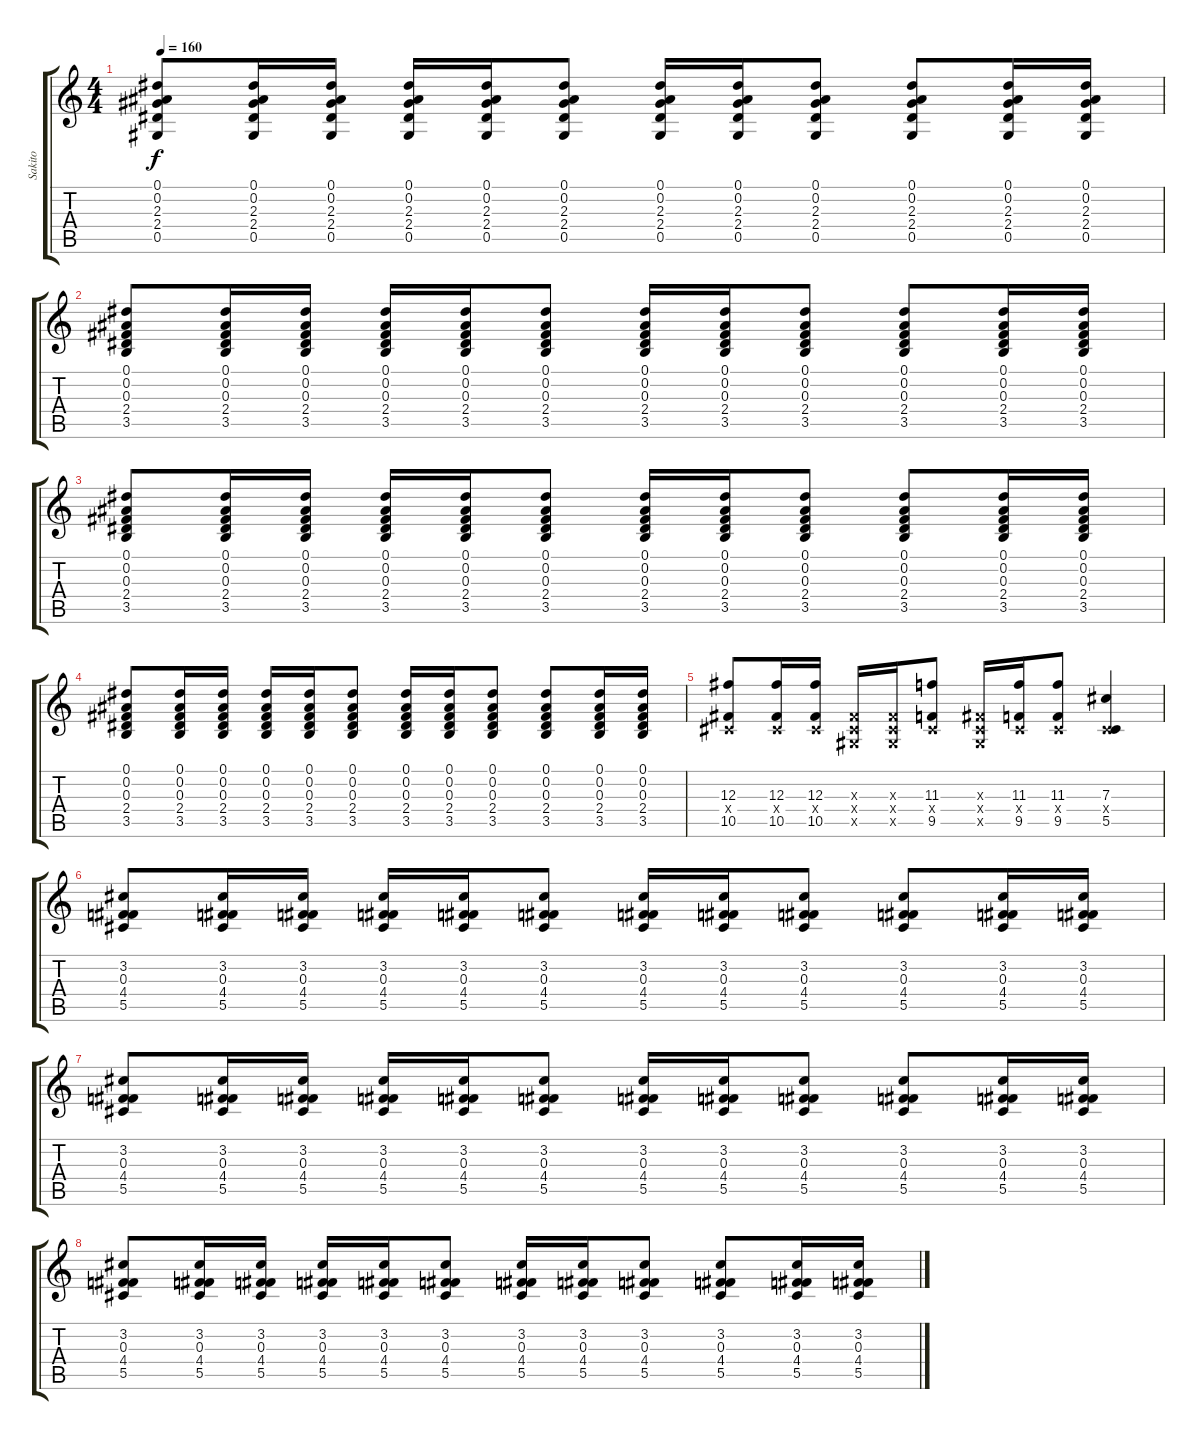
\track ("Sakito" "Sakito") {instrument overdrivenguitar}
\staff {score tabs}
\tuning (Eb4 Bb3 Gb3 Db3 Ab2 Eb2) {hide}
\ts (4 4)
\tempo 160
\clef g2
\ks c
(0.1 0.2 2.3 2.4 0.5).8{dy f} (0.1 0.2 2.3 2.4 0.5).16 (0.1 0.2 2.3 2.4 0.5).16 (0.1 0.2 2.3 2.4 0.5).16 (0.1 0.2 2.3 2.4 0.5).16 (0.1 0.2 2.3 2.4 0.5).8 (0.1 0.2 2.3 2.4 0.5).16 (0.1 0.2 2.3 2.4 0.5).16 (0.1 0.2 2.3 2.4 0.5).8 (0.1 0.2 2.3 2.4 0.5).8 (0.1 0.2 2.3 2.4 0.5).16 (0.1 0.2 2.3 2.4 0.5).16 |
(0.1 0.2 0.3 2.4 3.5).8 (0.1 0.2 0.3 2.4 3.5).16 (0.1 0.2 0.3 2.4 3.5).16 (0.1 0.2 0.3 2.4 3.5).16 (0.1 0.2 0.3 2.4 3.5).16 (0.1 0.2 0.3 2.4 3.5).8 (0.1 0.2 0.3 2.4 3.5).16 (0.1 0.2 0.3 2.4 3.5).16 (0.1 0.2 0.3 2.4 3.5).8 (0.1 0.2 0.3 2.4 3.5).8 (0.1 0.2 0.3 2.4 3.5).16 (0.1 0.2 0.3 2.4 3.5).16 |
(0.1 0.2 0.3 2.4 3.5).8 (0.1 0.2 0.3 2.4 3.5).16 (0.1 0.2 0.3 2.4 3.5).16 (0.1 0.2 0.3 2.4 3.5).16 (0.1 0.2 0.3 2.4 3.5).16 (0.1 0.2 0.3 2.4 3.5).8 (0.1 0.2 0.3 2.4 3.5).16 (0.1 0.2 0.3 2.4 3.5).16 (0.1 0.2 0.3 2.4 3.5).8 (0.1 0.2 0.3 2.4 3.5).8 (0.1 0.2 0.3 2.4 3.5).16 (0.1 0.2 0.3 2.4 3.5).16 |
(0.1 0.2 0.3 2.4 3.5).8 (0.1 0.2 0.3 2.4 3.5).16 (0.1 0.2 0.3 2.4 3.5).16 (0.1 0.2 0.3 2.4 3.5).16 (0.1 0.2 0.3 2.4 3.5).16 (0.1 0.2 0.3 2.4 3.5).8 (0.1 0.2 0.3 2.4 3.5).16 (0.1 0.2 0.3 2.4 3.5).16 (0.1 0.2 0.3 2.4 3.5).8 (0.1 0.2 0.3 2.4 3.5).8 (0.1 0.2 0.3 2.4 3.5).16 (0.1 0.2 0.3 2.4 3.5).16 |
(12.3 0.4{x} 10.5).8 (12.3 0.4{x} 10.5).16 (12.3 0.4{x} 10.5).16 (0.3{x} 0.4{x} 0.5{x}).16 (0.3{x} 0.4{x} 0.5{x}).16 (11.3 0.4{x} 9.5).8 (0.3{x} 0.4{x} 0.5{x}).16 (11.3 0.4{x} 9.5).16 (11.3 0.4{x} 9.5).8 (7.3 0.4{x} 5.5).4 |
(3.2 0.3 4.4 5.5).8 (3.2 0.3 4.4 5.5).16 (3.2 0.3 4.4 5.5).16 (3.2 0.3 4.4 5.5).16 (3.2 0.3 4.4 5.5).16 (3.2 0.3 4.4 5.5).8 (3.2 0.3 4.4 5.5).16 (3.2 0.3 4.4 5.5).16 (3.2 0.3 4.4 5.5).8 (3.2 0.3 4.4 5.5).8 (3.2 0.3 4.4 5.5).16 (3.2 0.3 4.4 5.5).16 |
(3.2 0.3 4.4 5.5).8 (3.2 0.3 4.4 5.5).16 (3.2 0.3 4.4 5.5).16 (3.2 0.3 4.4 5.5).16 (3.2 0.3 4.4 5.5).16 (3.2 0.3 4.4 5.5).8 (3.2 0.3 4.4 5.5).16 (3.2 0.3 4.4 5.5).16 (3.2 0.3 4.4 5.5).8 (3.2 0.3 4.4 5.5).8 (3.2 0.3 4.4 5.5).16 (3.2 0.3 4.4 5.5).16 |
(3.2 0.3 4.4 5.5).8 (3.2 0.3 4.4 5.5).16 (3.2 0.3 4.4 5.5).16 (3.2 0.3 4.4 5.5).16 (3.2 0.3 4.4 5.5).16 (3.2 0.3 4.4 5.5).8 (3.2 0.3 4.4 5.5).16 (3.2 0.3 4.4 5.5).16 (3.2 0.3 4.4 5.5).8 (3.2 0.3 4.4 5.5).8 (3.2 0.3 4.4 5.5).16 (3.2 0.3 4.4 5.5).16
